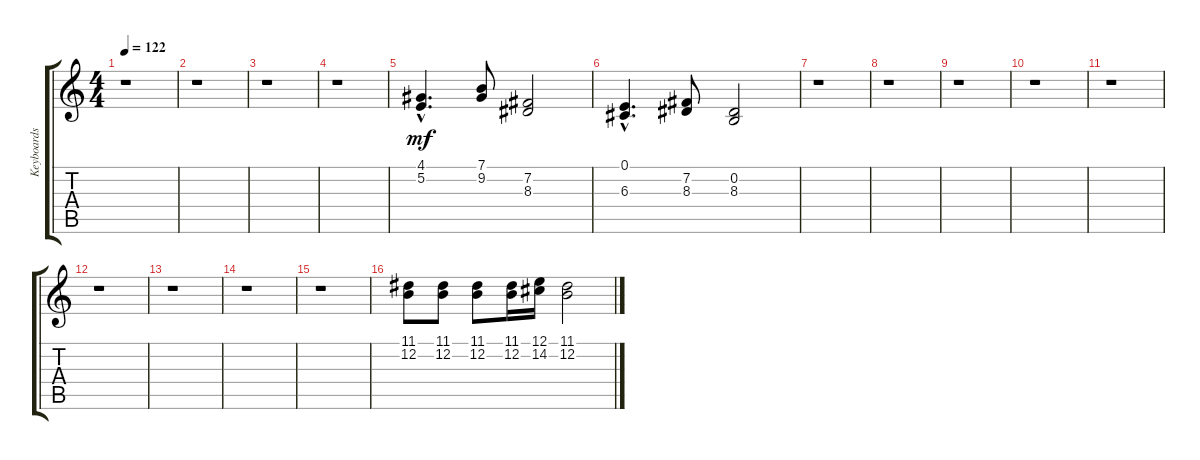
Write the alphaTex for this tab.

\track ("Keyboards" "Keyboards") {instrument frenchhorn}
\staff {score tabs}
\tuning (E4 B3 G3 D3 A2 E2) {hide}
\ts (4 4)
\tempo 122
\clef g2
\ks c
r.1{dy f} |
r.1 |
r.1 |
r.1 |
(4.1{hac} 5.2{hac}).4{d dy mf instrument recorder} (7.1 9.2).8 (7.2 8.3).2 |
(0.1{hac} 6.3{hac}).4{d} (7.2 8.3).8 (0.2 8.3).2 |
r.1 |
r.1 |
r.1 |
r.1 |
r.1 |
r.1 |
r.1 |
r.1 |
r.1 |
(11.1 12.2).8{instrument piccolo} (11.1 12.2).8 (11.1 12.2).8 (11.1 12.2).16 (12.1 14.2).16 (11.1 12.2).2
